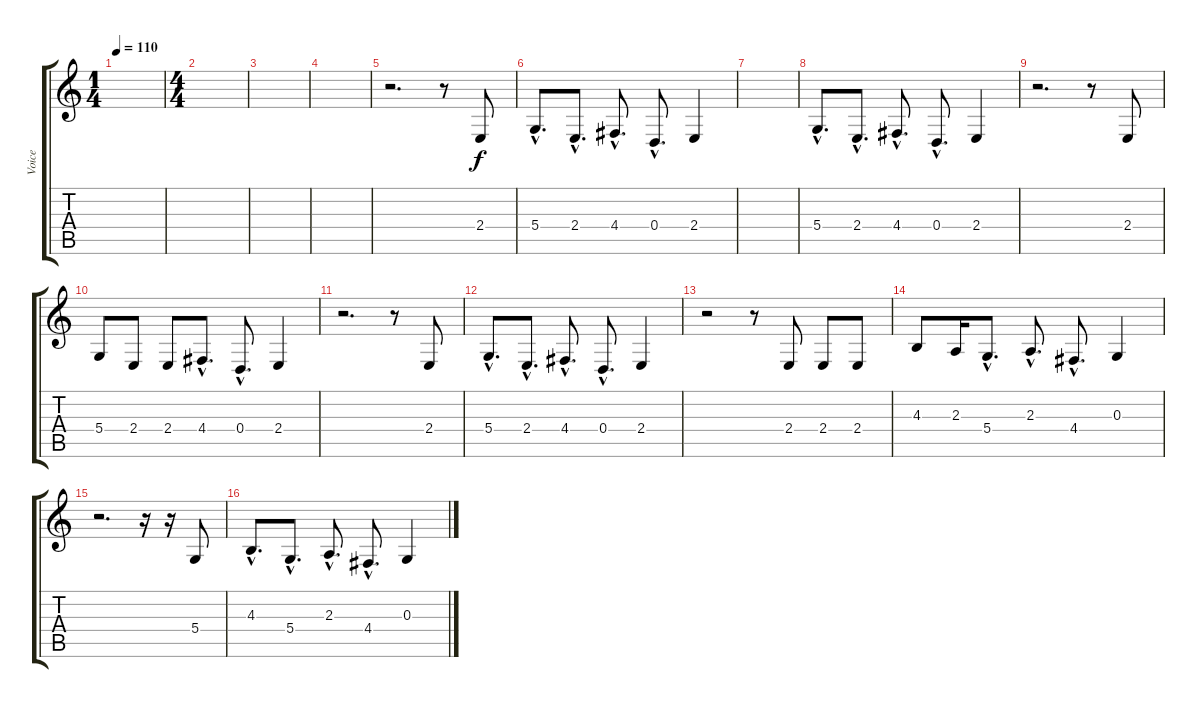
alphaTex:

\track ("Voice" "Voice") {instrument oboe}
\staff {score tabs}
\tuning (E4 B3 G3 D3 A2 E2) {hide}
\ts (1 4)
\tempo 110
\clef g2
\ks c
|
\ts (4 4)
|
|
|
r.2{d} r.8 2.4.8 |
5.4{hac}.8{d} 2.4{hac}.8{d} 4.4{hac}.8{d} 0.4{hac}.8{d} 2.4.4 |
|
5.4{hac}.8{d} 2.4{hac}.8{d} 4.4{hac}.8{d} 0.4{hac}.8{d} 2.4.4 |
r.2{d} r.8 2.4.8 |
5.4.8 2.4.8 2.4.8 4.4{hac}.8{d} 0.4{hac}.8{d} 2.4.4 |
r.2{d} r.8 2.4.8 |
5.4{hac}.8{d} 2.4{hac}.8{d} 4.4{hac}.8{d} 0.4{hac}.8{d} 2.4.4 |
r.2 r.8 2.4.8 2.4.8 2.4.8 |
4.3.8 2.3.16 5.4{hac}.8{d} 2.3{hac}.8{d} 4.4{hac}.8{d} 0.3.4 |
r.2{d} r.16 r.16 5.4.8 |
4.3{hac}.8{d} 5.4{hac}.8{d} 2.3{hac}.8{d} 4.4{hac}.8{d} 0.3.4
